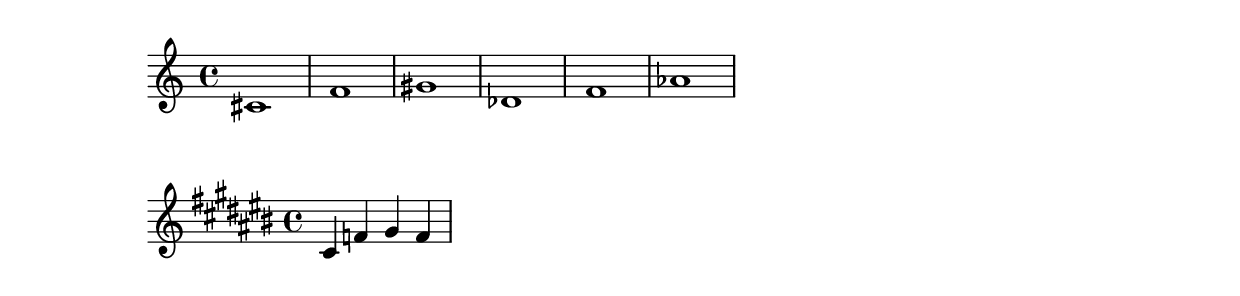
\version "2.20.0"

\relative c' {
    % is = single sharp isis = double sharp
    cis1 | f | gis 
    % es = flat
    des | f | aes
}

\relative c' {
    %key signature
    \key cis \major
    cis4 f gis f 
}